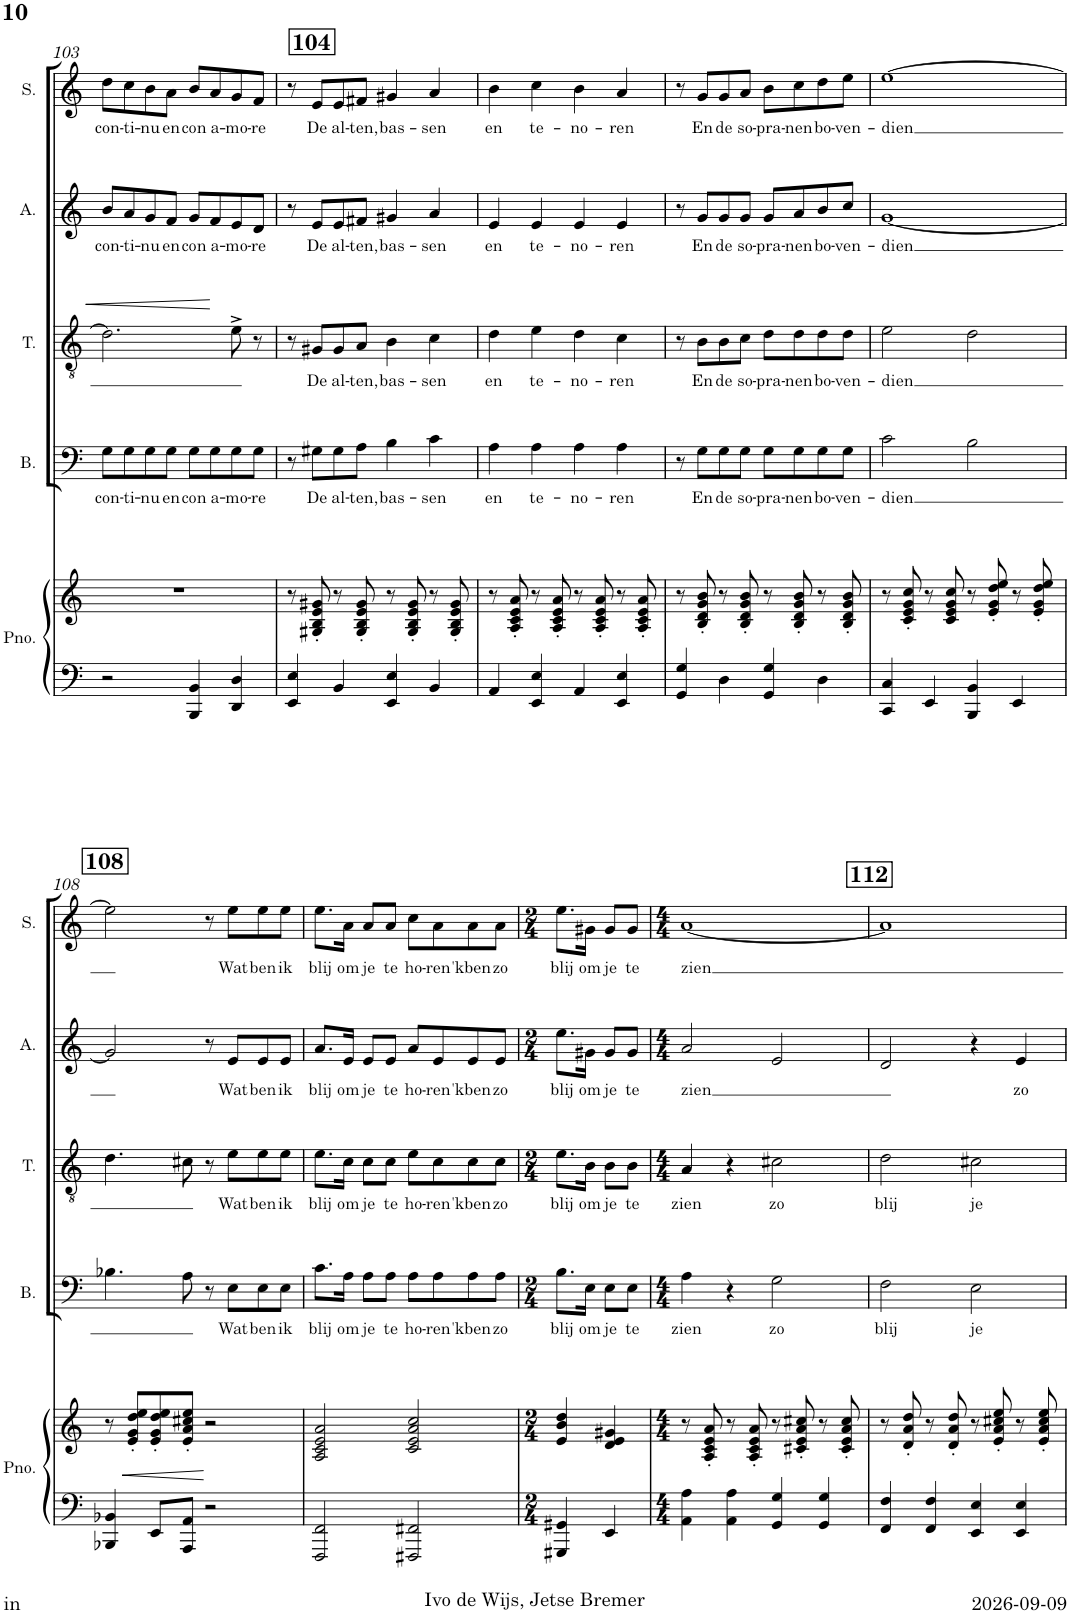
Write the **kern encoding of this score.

**kern	**kern	**dynam	**kern	**text	**kern	**text	**dynam	**kern	**text	**kern	**text
*part5	*part5	*part5	*part4	*part4	*part3	*part3	*part3	*part2	*part2	*part1	*part1
*staff6	*staff5	*staff5/6	*staff4	*staff4	*staff3	*staff3	*staff3	*staff2	*staff2	*staff1	*staff1
*I"Piano	*	*	*I"Bas	*	*I"Tenor	*	*	*I"Alt	*	*I"Sopraan	*
*I'Pno.	*	*	*I'B.	*	*I'T.	*	*	*I'A.	*	*I'S.	*
!!LO:PB:g=z
*clefF4	*clefG2	*	*clefF4	*	*clefGv2	*	*	*clefG2	*	*clefG2	*
*	*	*	*Trd5c9	*	*Trd5c9	*	*	*Trd5c9	*	*Trd5c9	*
*k[]	*k[]	*	*k[]	*	*k[]	*	*	*k[]	*	*k[]	*
*M4/4	*M4/4	*	*M4/4	*	*M4/4	*	*	*M4/4	*	*M4/4	*
=103	=103	=103	=103	=103	=103	=103	=103	=103	=103	=103	=103
!	!	!	!	!LO:LY:b	!	!	!LO:HP:b	!	!LO:LY:b	!	!LO:LY:b
2r	1r	.	8G\L	con-	2.d\]	.	<	8b/L	con-	8dd\L	con-
!	!	!	!	!LO:LY:b	!	!	!	!	!LO:LY:b	!	!LO:LY:b
.	.	.	8G\	-ti-	.	.	.	8a/	-ti-	8cc\	-ti-
!	!	!	!	!LO:LY:b	!	!	!	!	!LO:LY:b	!	!LO:LY:b
.	.	.	8G\	-nu	.	.	.	8g/	-nu	8b\	-nu
!	!	!	!	!LO:LY:b	!	!	!	!	!LO:LY:b	!	!LO:LY:b
.	.	.	8G\J	en	.	.	.	8f/J	en	8a\J	en
!	!	!	!	!LO:LY:b	!	!	!	!	!LO:LY:b	!	!LO:LY:b
4BBB/ 4BB/	.	.	8G\L	con	.	.	.	8g/L	con	8b/L	con
!	!	!	!	!LO:LY:b	!	!	!	!	!LO:LY:b	!	!LO:LY:b
.	.	.	8G\	a-	.	.	.	8f/	a-	8a/	a-
!	!	!	!	!LO:LY:b	!	!	!	!	!LO:LY:b	!	!LO:LY:b
4DD/ 4D/	.	.	8G\	-mo-	8e^\	.	[	8e/	-mo-	8g/	-mo-
!	!	!	!	!LO:LY:b	!	!	!	!	!LO:LY:b	!	!LO:LY:b
.	.	.	8G\J	-re	8r	.	.	8d/J	-re	8f/J	-re
!!LO:REH:place=s1:a:B:cj:fs=14:t=104:qo=0.5
=104	=104	=104	=104	=104	=104	=104	=104	=104	=104	=104	=104
4EE/ 4E/	8r	.	8r	.	8r	.	.	8r	.	8r	.
!	!	!	!	!LO:LY:b	!	!LO:LY:b	!	!	!LO:LY:b	!	!LO:LY:b
.	8G#X/' 8B/' 8e/' 8g#X/'	.	8G#X\L	De	8G#X/L	De	.	8e/L	De	8e/L	De
!	!	!	!	!LO:LY:b	!	!LO:LY:b	!	!	!LO:LY:b	!	!LO:LY:b
4BB/	8r	.	8G#\	al-	8G#/	al-	.	8e/	al-	8e/	al-
!	!	!	!	!LO:LY:b	!	!LO:LY:b	!	!	!LO:LY:b	!	!LO:LY:b
.	8G#/' 8B/' 8e/' 8g#/'	.	8A\J	-ten,	8A/J	-ten,	.	8f#X/J	-ten,	8f#X/J	-ten,
!	!	!	!	!LO:LY:b	!	!LO:LY:b	!	!	!LO:LY:b	!	!LO:LY:b
4EE/ 4E/	8r	.	4B\	bas-	4B\	bas-	.	4g#X/	bas-	4g#X/	bas-
.	8G#/' 8B/' 8e/' 8g#/'	.	.	.	.	.	.	.	.	.	.
!	!	!	!	!LO:LY:b	!	!LO:LY:b	!	!	!LO:LY:b	!	!LO:LY:b
4BB/	8r	.	4c\	-sen	4c\	-sen	.	4a/	-sen	4a/	-sen
.	8G#/' 8B/' 8e/' 8g#/'	.	.	.	.	.	.	.	.	.	.
=105	=105	=105	=105	=105	=105	=105	=105	=105	=105	=105	=105
!	!	!	!	!LO:LY:b	!	!LO:LY:b	!	!	!LO:LY:b	!	!LO:LY:b
4AA/	8r	.	4A\	en	4d\	en	.	4e/	en	4b\	en
.	8A/' 8c/' 8e/' 8a/'	.	.	.	.	.	.	.	.	.	.
!	!	!	!	!LO:LY:b	!	!LO:LY:b	!	!	!LO:LY:b	!	!LO:LY:b
4EE/ 4E/	8r	.	4A\	te-	4e\	te-	.	4e/	te-	4cc\	te-
.	8A/' 8c/' 8e/' 8a/'	.	.	.	.	.	.	.	.	.	.
!	!	!	!	!LO:LY:b	!	!LO:LY:b	!	!	!LO:LY:b	!	!LO:LY:b
4AA/	8r	.	4A\	-no-	4d\	-no-	.	4e/	-no-	4b\	-no-
.	8A/' 8c/' 8e/' 8a/'	.	.	.	.	.	.	.	.	.	.
!	!	!	!	!LO:LY:b	!	!LO:LY:b	!	!	!LO:LY:b	!	!LO:LY:b
4EE/ 4E/	8r	.	4A\	-ren	4c\	-ren	.	4e/	-ren	4a/	-ren
.	8A/' 8c/' 8e/' 8a/'	.	.	.	.	.	.	.	.	.	.
=106	=106	=106	=106	=106	=106	=106	=106	=106	=106	=106	=106
4GG/ 4G/	8r	.	8r	.	8r	.	.	8r	.	8r	.
!	!	!	!	!LO:LY:b	!	!LO:LY:b	!	!	!LO:LY:b	!	!LO:LY:b
.	8B/' 8d/' 8g/' 8b/'	.	8G\L	En	8B\L	En	.	8g/L	En	8g/L	En
!	!	!	!	!LO:LY:b	!	!LO:LY:b	!	!	!LO:LY:b	!	!LO:LY:b
4D\	8r	.	8G\	de	8B\	de	.	8g/	de	8g/	de
!	!	!	!	!LO:LY:b	!	!LO:LY:b	!	!	!LO:LY:b	!	!LO:LY:b
.	8B/' 8d/' 8g/' 8b/'	.	8G\J	so-	8c\J	so-	.	8g/J	so-	8a/J	so-
!	!	!	!	!LO:LY:b	!	!LO:LY:b	!	!	!LO:LY:b	!	!LO:LY:b
4GG/ 4G/	8r	.	8G\L	-pra-	8d\L	-pra-	.	8g/L	-pra-	8b\L	-pra-
!	!	!	!	!LO:LY:b	!	!LO:LY:b	!	!	!LO:LY:b	!	!LO:LY:b
.	8B/' 8d/' 8g/' 8b/'	.	8G\	-nen	8d\	-nen	.	8a/	-nen	8cc\	-nen
!	!	!	!	!LO:LY:b	!	!LO:LY:b	!	!	!LO:LY:b	!	!LO:LY:b
4D\	8r	.	8G\	bo-	8d\	bo-	.	8b/	bo-	8dd\	bo-
!	!	!	!	!LO:LY:b	!	!LO:LY:b	!	!	!LO:LY:b	!	!LO:LY:b
.	8B/' 8d/' 8g/' 8b/'	.	8G\J	-ven-	8d\J	-ven-	.	8cc/J	-ven-	8ee\J	-ven-
=107	=107	=107	=107	=107	=107	=107	=107	=107	=107	=107	=107
!	!	!	!	!LO:LY:b	!	!LO:LY:b	!	!	!LO:LY:b	!	!LO:LY:b
4CC/ 4C/	8r	.	2c\	-dien	2e\	-dien	.	[1g	-dien	[1ee	-dien
.	8c/' 8e/' 8g/' 8cc/'	.	.	.	.	.	.	.	.	.	.
4EE/	8r	.	.	.	.	.	.	.	.	.	.
.	8c/ 8e/ 8g/ 8cc/	.	.	.	.	.	.	.	.	.	.
4BBB/ 4BB/	8r	.	2B\	.	2d\	.	.	.	.	.	.
.	8e/' 8g/' 8dd/' 8ee/'	.	.	.	.	.	.	.	.	.	.
4EE/	8r	.	.	.	.	.	.	.	.	.	.
.	8e/' 8g/' 8dd/' 8ee/'	.	.	.	.	.	.	.	.	.	.
!!LO:LB:g=z
!!LO:REH:place=s1:a:B:cj:fs=14:t=108
=108	=108	=108	=108	=108	=108	=108	=108	=108	=108	=108	=108
4BBB-X/ 4BB-X/	8r	.	4.B-X\	.	4.d\	.	.	2g/]	.	2ee\]	.
!	!	!LO:HP:b	!	!	!	!	!	!	!	!	!
.	8e/' 8g/' 8dd/' 8ee/'L	<	.	.	.	.	.	.	.	.	.
8EE/L	8e/' 8g/' 8dd/' 8ee/'	.	.	.	.	.	.	.	.	.	.
8AAA/ 8AA/J	8e/' 8a/' 8cc#X/' 8ee/'J	.	8A\	.	8c#X\	.	.	.	.	.	.
2r	2r	[	8r	.	8r	.	.	8r	.	8r	.
!	!	!	!	!LO:LY:b	!	!LO:LY:b	!	!	!LO:LY:b	!	!LO:LY:b
.	.	.	8E\L	Wat	8e\L	Wat	.	8e/L	Wat	8ee\L	Wat
!	!	!	!	!LO:LY:b	!	!LO:LY:b	!	!	!LO:LY:b	!	!LO:LY:b
.	.	.	8E\	ben	8e\	ben	.	8e/	ben	8ee\	ben
!	!	!	!	!LO:LY:b	!	!LO:LY:b	!	!	!LO:LY:b	!	!LO:LY:b
.	.	.	8E\J	ik	8e\J	ik	.	8e/J	ik	8ee\J	ik
=109	=109	=109	=109	=109	=109	=109	=109	=109	=109	=109	=109
!	!	!	!	!LO:LY:b	!	!LO:LY:b	!	!	!LO:LY:b	!	!LO:LY:b
2FFF/ 2FF/	2A/ 2c/ 2e/ 2a/	.	8.c\L	blij	8.e\L	blij	.	8.a/L	blij	8.ee\L	blij
!	!	!	!	!LO:LY:b	!	!LO:LY:b	!	!	!LO:LY:b	!	!LO:LY:b
.	.	.	16A\Jk	om	16c\Jk	om	.	16e/Jk	om	16a\Jk	om
!	!	!	!	!LO:LY:b	!	!LO:LY:b	!	!	!LO:LY:b	!	!LO:LY:b
.	.	.	8A\L	je	8c\L	je	.	8e/L	je	8a/L	je
!	!	!	!	!LO:LY:b	!	!LO:LY:b	!	!	!LO:LY:b	!	!LO:LY:b
.	.	.	8A\J	te	8c\J	te	.	8e/J	te	8a/J	te
!	!	!	!	!LO:LY:b	!	!LO:LY:b	!	!	!LO:LY:b	!	!LO:LY:b
2FFF#X/ 2FF#X/	2c/ 2e/ 2a/ 2cc/	.	8A\L	ho-	8e\L	ho-	.	8a/L	ho-	8cc\L	ho-
!	!	!	!	!LO:LY:b	!	!LO:LY:b	!	!	!LO:LY:b	!	!LO:LY:b
.	.	.	8A\	-ren	8c\	-ren	.	8e/	-ren	8a\	-ren
!	!	!	!	!LO:LY:b	!	!LO:LY:b	!	!	!LO:LY:b	!	!LO:LY:b
.	.	.	8A\	'kben	8c\	'kben	.	8e/	'kben	8a\	'kben
!	!	!	!	!LO:LY:b	!	!LO:LY:b	!	!	!LO:LY:b	!	!LO:LY:b
.	.	.	8A\J	zo	8c\J	zo	.	8e/J	zo	8a\J	zo
=110	=110	=110	=110	=110	=110	=110	=110	=110	=110	=110	=110
*M2/4	*M2/4	*	*M2/4	*	*M2/4	*	*	*M2/4	*	*M2/4	*
!	!	!	!	!LO:LY:b	!	!LO:LY:b	!	!	!LO:LY:b	!	!LO:LY:b
4GGG#X/ 4GG#X/	4e/ 4b/ 4dd/	.	8.B\L	blij	8.e\L	blij	.	8.ee\L	blij	8.ee\L	blij
!	!	!	!	!LO:LY:b	!	!LO:LY:b	!	!	!LO:LY:b	!	!LO:LY:b
.	.	.	16E\Jk	om	16B\Jk	om	.	16g#X\Jk	om	16g#X\Jk	om
!	!	!	!	!LO:LY:b	!	!LO:LY:b	!	!	!LO:LY:b	!	!LO:LY:b
4EE/	4d/ 4e/ 4g#X/	.	8E\L	je	8B\L	je	.	8g#/L	je	8g#/L	je
!	!	!	!	!LO:LY:b	!	!LO:LY:b	!	!	!LO:LY:b	!	!LO:LY:b
.	.	.	8E\J	te	8B\J	te	.	8g#/J	te	8g#/J	te
=111	=111	=111	=111	=111	=111	=111	=111	=111	=111	=111	=111
*M4/4	*M4/4	*	*M4/4	*	*M4/4	*	*	*M4/4	*	*M4/4	*
!	!	!	!	!LO:LY:b	!	!LO:LY:b	!	!	!LO:LY:b	!	!LO:LY:b
4AA\ 4A\	8r	.	4A\	zien	4A/	zien	.	2a/	zien	[1a	zien
.	8A/' 8c/' 8e/' 8a/'	.	.	.	.	.	.	.	.	.	.
4AA\ 4A\	8r	.	4r	.	4r	.	.	.	.	.	.
.	8A/' 8c/' 8e/' 8a/'	.	.	.	.	.	.	.	.	.	.
!	!	!	!	!LO:LY:b	!	!LO:LY:b	!	!	!	!	!
4GG/ 4G/	8r	.	2G\	zo	2c#X\	zo	.	2e/	.	.	.
.	8c#X/' 8e/' 8a/' 8cc#X/'	.	.	.	.	.	.	.	.	.	.
4GG/ 4G/	8r	.	.	.	.	.	.	.	.	.	.
.	8c#/' 8e/' 8a/' 8cc#/'	.	.	.	.	.	.	.	.	.	.
!!LO:REH:place=s1:a:B:cj:fs=14:t=112
=112	=112	=112	=112	=112	=112	=112	=112	=112	=112	=112	=112
!	!	!	!	!LO:LY:b	!	!LO:LY:b	!	!	!	!	!
4FF/ 4F/	8r	.	2F\	blij	2d\	blij	.	2d/	.	1a]	.
.	8d/' 8a/' 8dd/'	.	.	.	.	.	.	.	.	.	.
4FF/ 4F/	8r	.	.	.	.	.	.	.	.	.	.
.	8d/' 8a/' 8dd/'	.	.	.	.	.	.	.	.	.	.
!	!	!	!	!LO:LY:b	!	!LO:LY:b	!	!	!	!	!
4EE/ 4E/	8r	.	2E\	je	2c#X\	je	.	4r	.	.	.
.	8e/' 8a/' 8cc#X/' 8ee/'	.	.	.	.	.	.	.	.	.	.
!	!	!	!	!	!	!	!	!	!LO:LY:b	!	!
4EE/ 4E/	8r	.	.	.	.	.	.	4e/	zo	.	.
.	8e/' 8a/' 8cc#/' 8ee/'	.	.	.	.	.	.	.	.	.	.
=	=	=	=	=	=	=	=	=	=	=	=
*-	*-	*-	*-	*-	*-	*-	*-	*-	*-	*-	*-
